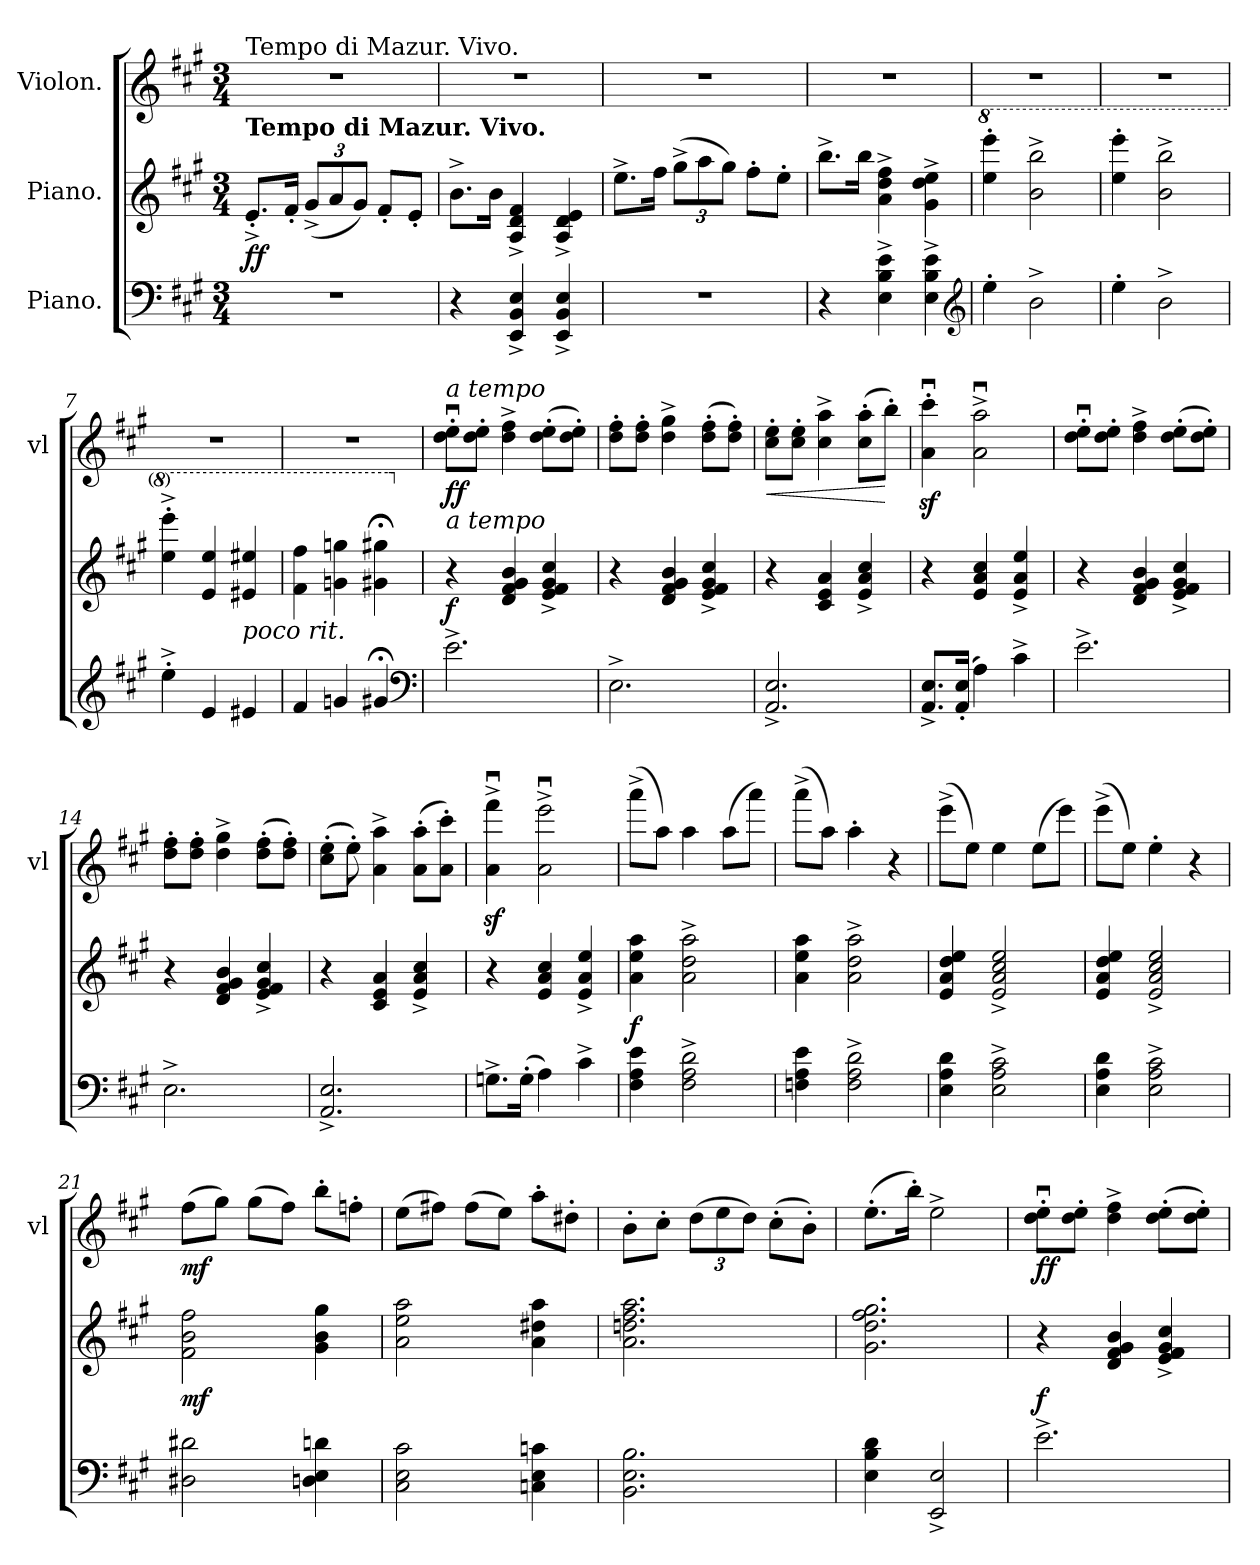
**kern	**kern	**dynam	**kern	**dynam
*part3	*part2	*part2	*part1	*part1
*staff3	*staff2	*staff2	*staff1	*staff1
*I"Piano.	*I"Piano.	*	*I"Violon.	*
*	*	*	*I'vl	*
*clefF4	*clefG2	*	*clefG2	*
*k[f#c#g#]	*k[f#c#g#]	*	*k[f#c#g#]	*
*A:	*A:	*	*A:	*
*M3/4	*M3/4	*	*M3/4	*
=1	=1	=1	=1	=1
!	!	!	!LO:TX:a:t=Tempo di Mazur. Vivo.	!
!	!LO:TX:a:B:t=Tempo di Mazur. Vivo.	!	!	!
2.r	8.e'^/L	ff	2.r	.
.	16f#'/Jk	.	.	.
.	(12g#^/L	.	.	.
.	12a/	.	.	.
.	12g#/J)	.	.	.
.	8f#'/L	.	.	.
.	8e'/J	.	.	.
=2	=2	=2	=2	=2
4r	8.b^\L	.	2.r	.
.	16b\Jk	.	.	.
4EE^/ 4BB^/ 4E^/	4A^/ 4d^/ 4f#^/	.	.	.
4EE^/ 4BB^/ 4E^/	4A^/ 4d^/ 4e^/	.	.	.
=3	=3	=3	=3	=3
2.r	8.ee^\L	.	2.r	.
.	16ff#\Jk	.	.	.
.	(12gg#^\L	.	.	.
.	12aa\	.	.	.
.	12gg#\J)	.	.	.
.	8ff#'\L	.	.	.
.	8ee'\J	.	.	.
=4	=4	=4	=4	=4
4r	8.bb^\L	.	2.r	.
.	16bb\Jk	.	.	.
4E^\ 4B^\ 4e^\	4a^\ 4dd^\ 4ff#^\	.	.	.
4E^\ 4B^\ 4e^\	4g#^\ 4dd^\ 4ee^\	.	.	.
*clefG2	*	*	*	*
=5	=5	=5	=5	=5
*	*8va	*	*	*
4ee'\	4eee'\ 4eeee'\	.	2.r	.
2b^\	2bb^\ 2bbb^\	.	.	.
=6	=6	=6	=6	=6
4ee'\	4eee'\ 4eeee'\	.	2.r	.
2b^\	2bb^\ 2bbb^\	.	.	.
=7	=7	=7	=7	=7
4ee'^\	4eee'^\ 4eeee'^\	.	2.r	.
4e/	4ee/ 4eee/	.	.	.
!	!LO:TX:b:i:t=poco rit.	!	!	!
4e#X/	4ee#X/ 4eee#X/	.	.	.
=8	=8	=8	=8	=8
4f#/	4ff#\ 4fff#\	.	2.r	.
4gn/	4ggn\ 4gggn\	.	.	.
4g#X;</	4gg#X;<\ 4ggg#X;<\	.	.	.
*clefF4	*	*	*	*
=9	=9	=9	=9	=9
*	*X8va	*	*	*
!	!	!	!LO:TX:a:i:t=a tempo	!
!	!LO:TX:a:i:t=a tempo	!	!	!
2.e^\	4r	f	8dd'u\ 8ee'u\L	ff
.	.	.	8dd'\ 8ee'\J	.
.	4d/ 4f#/ 4g#/ 4b/	.	4dd^\ 4ff#^\	.
.	4e^/ 4f#^/ 4g#^/ 4cc#^/	.	(8dd'\ 8ee'\L	.
.	.	.	8dd'\ 8ee'\J)	.
=10	=10	=10	=10	=10
2.E^\	4r	.	8dd'\ 8ff#'\L	.
.	.	.	8dd'\ 8ff#'\J	.
.	4d/ 4f#/ 4g#/ 4b/	.	4dd^\ 4gg#^\	.
.	4e^/ 4f#^/ 4g#^/ 4cc#^/	.	(8dd'\ 8ff#'\L	.
.	.	.	8dd'\ 8ff#'\J)	.
=11	=11	=11	=11	=11
!	!	!	!	!LO:HP:b
2.AA^</ 2.E^</	4r	.	8cc#'\ 8ee'\L	<
.	.	.	8cc#'\ 8ee'\J	.
.	4c#/ 4e/ 4a/	.	4cc#^\ 4aa^\	.
.	4e^/ 4a^/ 4cc#^/	.	(8cc#'\ 8aa'\L	.
.	.	.	8bb'\J)	[
=12	=12	=12	=12	=12
8.AA^/ 8.E^/L	4r	.	4az'u\ 4ccc#z'u\	.
(16AA'/ 16E'/Jk	.	.	.	.
4A\)	4e/ 4a/ 4cc#/	.	2a^u\ 2aa^u\	.
4c#^\	4e^/ 4a^/ 4ee^/	.	.	.
=13	=13	=13	=13	=13
2.e^\	4r	.	8dd'u\ 8ee'u\L	.
.	.	.	8dd'\ 8ee'\J	.
.	4d/ 4f#/ 4g#/ 4b/	.	4dd^\ 4ff#^\	.
.	4e^/ 4f#^/ 4g#^/ 4cc#^/	.	(8dd'\ 8ee'\L	.
.	.	.	8dd'\ 8ee'\J)	.
=14	=14	=14	=14	=14
2.E^\	4r	.	8dd'\ 8ff#'\L	.
.	.	.	8dd'\ 8ff#'\J	.
.	4d/ 4f#/ 4g#/ 4b/	.	4dd^\ 4gg#^\	.
.	4e^/ 4f#^/ 4g#^/ 4cc#^/	.	(8dd'\ 8ff#'\L	.
.	.	.	8dd'\ 8ff#'\J)	.
=15	=15	=15	=15	=15
*	*	*	*^	*
2.AA^/ 2.E^/	4r	.	(8cc#'\ 8ee'\L	8ryy	.
.	.	.	8ee'\J)	8ee\	.
.	4c#/ 4e/ 4a/	.	4a^\ 4aa^\	4ryy	.
.	4e^/ 4a^/ 4cc#^/	.	(8a'\ 8aa'\L	4ryy	.
.	.	.	8a'\ 8ccc#'\J)	.	.
*	*	*	*v	*v	*
=16	=16	=16	=16	=16
8.Gn^\L	4r	.	4az^u\ 4fff#z^u\	.
(>16G'\Jk	.	.	.	.
4A\)	4e/ 4a/ 4cc#/	.	2a^u\ 2eee^u\	.
4c#^\	4e^/ 4a^/ 4ee^/	.	.	.
=17	=17	=17	=17	=17
4F#\ 4A\ 4e\	4a\ 4ee\ 4aa\	f	(8aaa^\L	.
.	.	.	8aa\J)	.
2F#^\ 2A^\ 2d^\	2a^\ 2dd^\ 2aa^\	.	4aa\	.
.	.	.	(8aa\L	.
.	.	.	8aaa\J)	.
=18	=18	=18	=18	=18
4Fn\ 4A\ 4e\	4a\ 4ee\ 4aa\	.	(8aaa^\L	.
.	.	.	8aa\J)	.
2F^\ 2A^\ 2d^\	2a^\ 2dd^\ 2aa^\	.	4aa'\	.
.	.	.	4r	.
=19	=19	=19	=19	=19
4E\ 4A\ 4d\	4e/ 4a/ 4dd/ 4ee/	.	(8eee^\L	.
.	.	.	8ee\J)	.
2E^\ 2A^\ 2c#^\	2e^>/ 2a^>/ 2cc#^>/ 2ee^>/	.	4ee\	.
.	.	.	(8ee\L	.
.	.	.	8eee\J)	.
=20	=20	=20	=20	=20
4E\ 4A\ 4d\	4e/ 4a/ 4dd/ 4ee/	.	(8eee^\L	.
.	.	.	8ee\J)	.
2E^\ 2A^\ 2c#^\	2e^>/ 2a^>/ 2cc#^>/ 2ee^>/	.	4ee'\	.
.	.	.	4r	.
=21	=21	=21	=21	=21
2D#X\ 2d#X\	2f#\ 2b\ 2ff#\	mf	(8ff#\L	mf
.	.	.	8gg#\J)	.
.	.	.	(8gg#\L	.
.	.	.	8ff#\J)	.
4Dn\ 4E\ 4dn\	4g#\ 4b\ 4gg#\	.	8bb'\L	.
.	.	.	8ffn'\J	.
=22	=22	=22	=22	=22
2C#\ 2E\ 2c#\	2a\ 2ee\ 2aa\	.	(8ee\L	.
.	.	.	8ff#X\J)	.
.	.	.	(8ff#\L	.
.	.	.	8ee\J)	.
4Cn\ 4E\ 4cn\	4a\ 4dd#X\ 4aa\	.	8aa'\L	.
.	.	.	8dd#X'\J	.
=23	=23	=23	=23	=23
2.BB\ 2.E\ 2.B\	2.a\ 2.ddn\ 2.ff#\ 2.aa\	.	8b'\L	.
.	.	.	8cc#'\J	.
.	.	.	(12dd\L	.
.	.	.	12ee\	.
.	.	.	12dd\J)	.
.	.	.	(8cc#'\L	.
.	.	.	8b'\J)	.
=24	=24	=24	=24	=24
4E\ 4B\ 4d\	2.g#\ 2.dd\ 2.ff#\ 2.gg#\	.	(8.ee'\L	.
.	.	.	16bb'\Jk)	.
2EE^/ 2E^/	.	.	2ee^\	.
=25	=25	=25	=25	=25
2.e^\	4r	f	8dd'u\ 8ee'u\L	ff
.	.	.	8dd'\ 8ee'\J	.
.	4d/ 4f#/ 4g#/ 4b/	.	4dd^\ 4ff#^\	.
.	4e^/ 4f#^/ 4g#^/ 4cc#^/	.	(8dd'\ 8ee'\L	.
.	.	.	8dd'\ 8ee'\J)	.
=	=	=	=	=
*-	*-	*-	*-	*-
